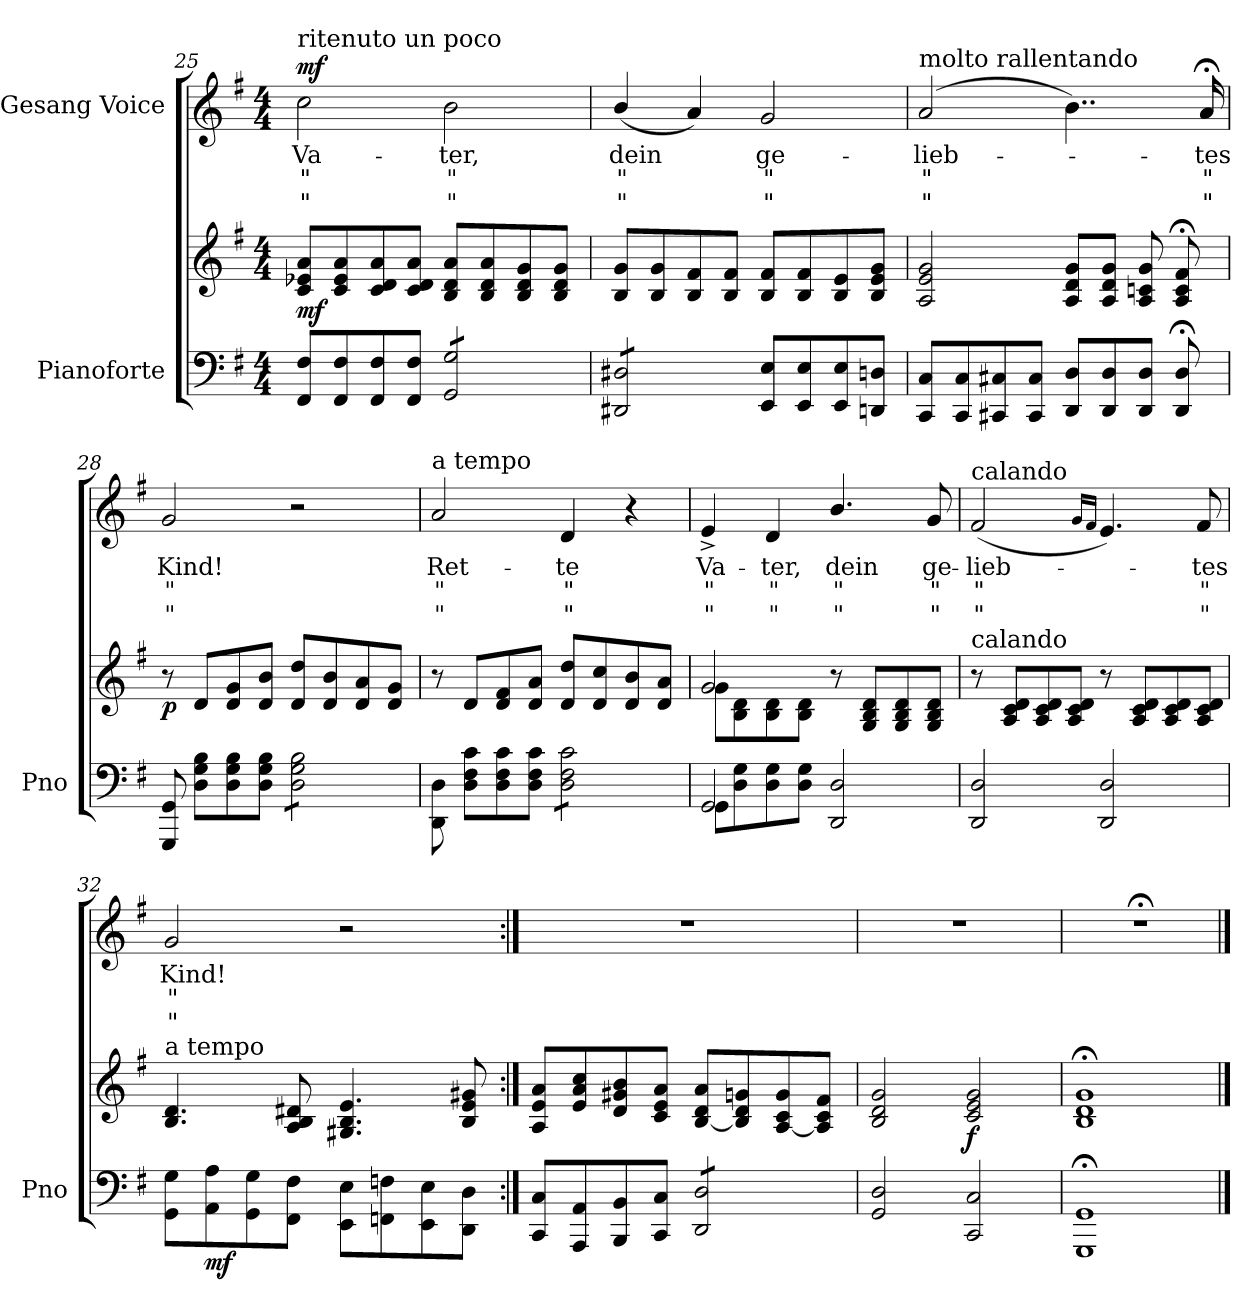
**kern	**kern	**dynam	**kern	**text	**text	**text	**dynam
*part2	*part2	*part2	*part1	*part1	*part1	*part1	*part1
*staff3	*staff2	*staff2/3	*staff1	*staff1	*staff1	*staff1	*staff1
*I"Pianoforte	*	*	*I"Gesang Voice	*	*	*	*
*I'Pno	*	*	*	*	*	*	*
*clefF4	*clefG2	*	*clefG2	*	*	*	*
*k[f#]	*k[f#]	*	*k[f#]	*	*	*	*
*M4/4	*M4/4	*	*M4/4	*	*	*	*
=25	=25	=25	=25	=25	=25	=25	=25
!	!	!	!LO:TX:a:t=ritenuto un poco	!	!	!	!
!	!	!LO:DY:b	!	!	!	!	!LO:DY:a
8FF#/ 8F#/L	8c/ 8e-X/ 8a/L	mf	2cc\	Va-	"	"	mf
8FF#/ 8F#/	8c/ 8e-/ 8a/	.	.	.	.	.	.
8FF#/ 8F#/	8c/ 8d/ 8a/	.	.	.	.	.	.
8FF#/ 8F#/J	8c/ 8d/ 8a/J	.	.	.	.	.	.
*tremolo	*	*	*	*	*	*	*
8GG/ 8G/L	8B/ 8d/ 8a/L	.	2b\	-ter,	"	"	.
8GG/ 8G/	8B/ 8d/ 8a/	.	.	.	.	.	.
8GG/ 8G/	8B/ 8d/ 8g/	.	.	.	.	.	.
8GG/ 8G/J	8B/ 8d/ 8g/J	.	.	.	.	.	.
=26	=26	=26	=26	=26	=26	=26	=26
8DD#X/ 8D#X/L	8B/ 8g/L	.	(4b/	dein	"	"	.
8DD#X/ 8D#X/	8B/ 8g/	.	.	.	.	.	.
8DD#X/ 8D#X/	8B/ 8f#/	.	4a/)	.	.	.	.
8DD#X/ 8D#X/J	8B/ 8f#/J	.	.	.	.	.	.
*Xtremolo	*	*	*	*	*	*	*
8EE/ 8E/L	8B/ 8f#/L	.	2g/	ge-	"	"	.
8EE/ 8E/	8B/ 8f#/	.	.	.	.	.	.
8EE/ 8E/	8B/ 8e/	.	.	.	.	.	.
8DDn/ 8Dn/J	8B/ 8e/ 8g/J	.	.	.	.	.	.
=27	=27	=27	=27	=27	=27	=27	=27
!	!	!	!LO:TX:a:t=molto rallentando	!	!	!	!
8CC/ 8C/L	2A/ 2e/ 2g/	.	(<2a/	-lieb-	"	"	.
8CC/ 8C/	.	.	.	.	.	.	.
8CC#X/ 8C#X/	.	.	.	.	.	.	.
8CC#/ 8C#/J	.	.	.	.	.	.	.
8DD/ 8D/L	8A/ 8d/ 8g/L	.	4..b\)	.	.	.	.
8DD/ 8D/	8A/ 8d/ 8g/J	.	.	.	.	.	.
8DD/ 8D/J	8A/ 8cn/ 8g/	.	.	.	.	.	.
8DD/;< 8D/;<	8A/;< 8c/;< 8f#/;<	.	.	.	.	.	.
.	.	.	16a;</	-tes	"	"	.
=28	=28	=28	=28	=28	=28	=28	=28
!	!	!LO:DY:b	!	!	!	!	!
8GGG/ 8GG/	8r	p	2g/	Kind!	"	"	.
8D\ 8G\ 8B\L	8d/L	.	.	.	.	.	.
8D\ 8G\ 8B\	8d/ 8g/	.	.	.	.	.	.
8D\ 8G\ 8B\J	8d/ 8b/J	.	.	.	.	.	.
*tremolo	*	*	*	*	*	*	*
8D\ 8G\ 8B\L	8d/ 8dd/L	.	2r	.	.	.	.
8D\ 8G\ 8B\	8d/ 8b/	.	.	.	.	.	.
8D\ 8G\ 8B\	8d/ 8a/	.	.	.	.	.	.
8D\ 8G\ 8B\J	8d/ 8g/J	.	.	.	.	.	.
*Xtremolo	*	*	*	*	*	*	*
=29	=29	=29	=29	=29	=29	=29	=29
!	!	!	!LO:TX:a:t=a tempo	!	!	!	!
8DD\ 8D\	8r	.	2a/	Ret-	"	"	.
8D\ 8F#\ 8c\L	8d/L	.	.	.	.	.	.
8D\ 8F#\ 8c\	8d/ 8f#/	.	.	.	.	.	.
8D\ 8F#\ 8c\J	8d/ 8a/J	.	.	.	.	.	.
*tremolo	*	*	*	*	*	*	*
8D\ 8F#\ 8c\L	8d/ 8dd/L	.	4d/	-te	"	"	.
8D\ 8F#\ 8c\	8d/ 8cc/	.	.	.	.	.	.
8D\ 8F#\ 8c\	8d/ 8b/	.	4r	.	.	.	.
8D\ 8F#\ 8c\J	8d/ 8a/J	.	.	.	.	.	.
*Xtremolo	*	*	*	*	*	*	*
=30	=30	=30	=30	=30	=30	=30	=30
*^	*^	*	*	*	*	*	*
2GG/	8GG\L	2g/	8g\L	.	4e^>/	Va-	"	"	.
.	8D\ 8G\	.	8B\ 8d\	.	.	.	.	.	.
.	8D\ 8G\	.	8B\ 8d\	.	4d/	-ter,	"	"	.
.	8D\ 8G\J	.	8B\ 8d\J	.	.	.	.	.	.
2DD/ 2D/	2ryy	8r	2ryy	.	4.b/	dein	"	"	.
.	.	8G/ 8B/ 8d/L	.	.	.	.	.	.	.
.	.	8G/ 8B/ 8d/	.	.	.	.	.	.	.
.	.	8G/ 8B/ 8d/J	.	.	8g/	ge-	"	"	.
*v	*v	*	*	*	*	*	*	*	*
*	*v	*v	*	*	*	*	*	*
=31	=31	=31	=31	=31	=31	=31	=31
!	!	!	!LO:TX:a:t=calando	!	!	!	!
!	!LO:TX:a:t=calando	!	!	!	!	!	!
2DD/ 2D/	8r	.	(2f#/	-lieb-	"	"	.
.	8A/ 8c/ 8d/L	.	.	.	.	.	.
.	8A/ 8c/ 8d/	.	.	.	.	.	.
.	8A/ 8c/ 8d/J	.	.	.	.	.	.
.	.	.	16qg/LL	.	.	.	.
.	.	.	16qf#/JJ	.	.	.	.
2DD/ 2D/	8r	.	4.e/)	.	.	.	.
.	8A/ 8c/ 8d/L	.	.	.	.	.	.
.	8A/ 8c/ 8d/	.	.	.	.	.	.
.	8A/ 8c/ 8d/J	.	8f#/	-tes	"	"	.
=32	=32	=32	=32	=32	=32	=32	=32
!	!LO:TX:a:t=a tempo	!	!	!	!	!	!
8GG\ 8G\L	4.B/ 4.d/	.	2g/	Kind!	"	"	.
!	!	!LO:DY:b=2	!	!	!	!	!
8AA\ 8A\	.	mf	.	.	.	.	.
8GG\ 8G\	.	.	.	.	.	.	.
8FF#\ 8F#\J	8A/ 8B/ 8d#X/	.	.	.	.	.	.
8EE\ 8E\L	4.G#X/ 4.B/ 4.e/	.	2r	.	.	.	.
8FFn\ 8Fn\	.	.	.	.	.	.	.
8EE\ 8E\	.	.	.	.	.	.	.
8DD\ 8D\J	8B/ 8e/ 8g#X/	.	.	.	.	.	.
=33:|!	=33:|!	=33:|!	=33:|!	=33:|!	=33:|!	=33:|!	=33:|!
8CC/ 8C/L	8A/ 8e/ 8a/L	.	1r	.	.	.	.
8AAA/ 8AA/	8e/ 8a/ 8cc/	.	.	.	.	.	.
8BBB/ 8BB/	8d/ 8g#X/ 8b/	.	.	.	.	.	.
8CC/ 8C/J	8c/ 8e/ 8a/J	.	.	.	.	.	.
*tremolo	*	*	*	*	*	*	*
8DD/ 8D/L	[8B/ 8d/ 8a/L	.	.	.	.	.	.
8DD/ 8D/	8B/] 8d/ 8gn/	.	.	.	.	.	.
8DD/ 8D/	[8A/ 8c/ 8g/	.	.	.	.	.	.
8DD/ 8D/J	8A/] 8c/ 8f#/J	.	.	.	.	.	.
*Xtremolo	*	*	*	*	*	*	*
=34	=34	=34	=34	=34	=34	=34	=34
2GG/ 2D/	2B/ 2d/ 2g/	.	1r	.	.	.	.
!	!	!LO:DY:b	!	!	!	!	!
2CC/ 2C/	2c/ 2e/ 2g/	f	.	.	.	.	.
=35	=35	=35	=35	=35	=35	=35	=35
1GGG;< 1GG;<	1B;< 1d;< 1g;<	.	1r;<	.	.	.	.
==	==	==	==	==	==	==	==
*-	*-	*-	*-	*-	*-	*-	*-
